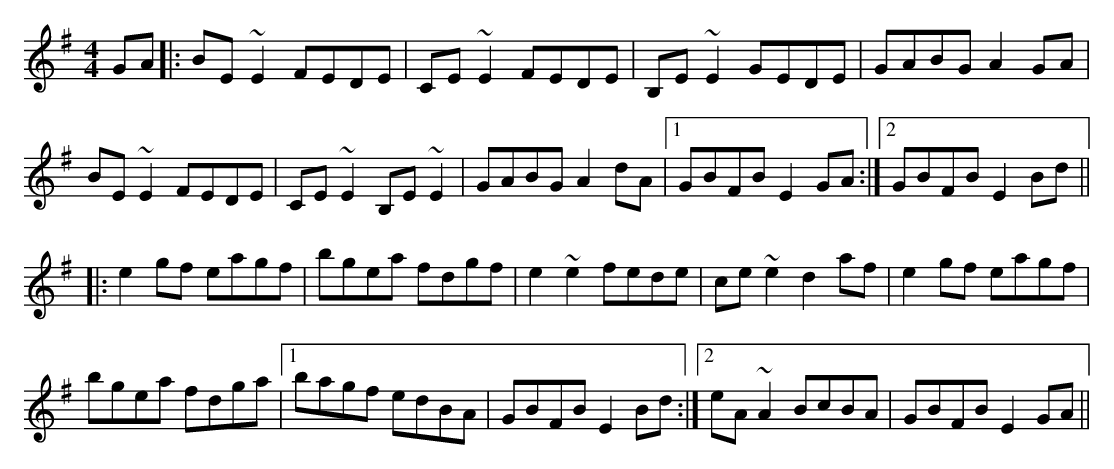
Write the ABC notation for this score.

X:1
M:4/4
K:Emin
GA|:BE ~E2 FEDE|CE ~E2 FEDE|B,E ~E2 GEDE|GABG A2 GA|
BE ~E2 FEDE|CE ~E2 B,E ~E2|GABG A2 dA|1 GBFB E2 GA:|2 GBFB E2 Bd||
|:e2 gf eagf|bgea fdgf|e2 ~e2 fede|ce ~e2 d2 af|e2 gf eagf|
bgea fdga|1 bagf edBA|GBFB E2 Bd:|2 eA ~A2 BcBA|GBFB E2 GA||
